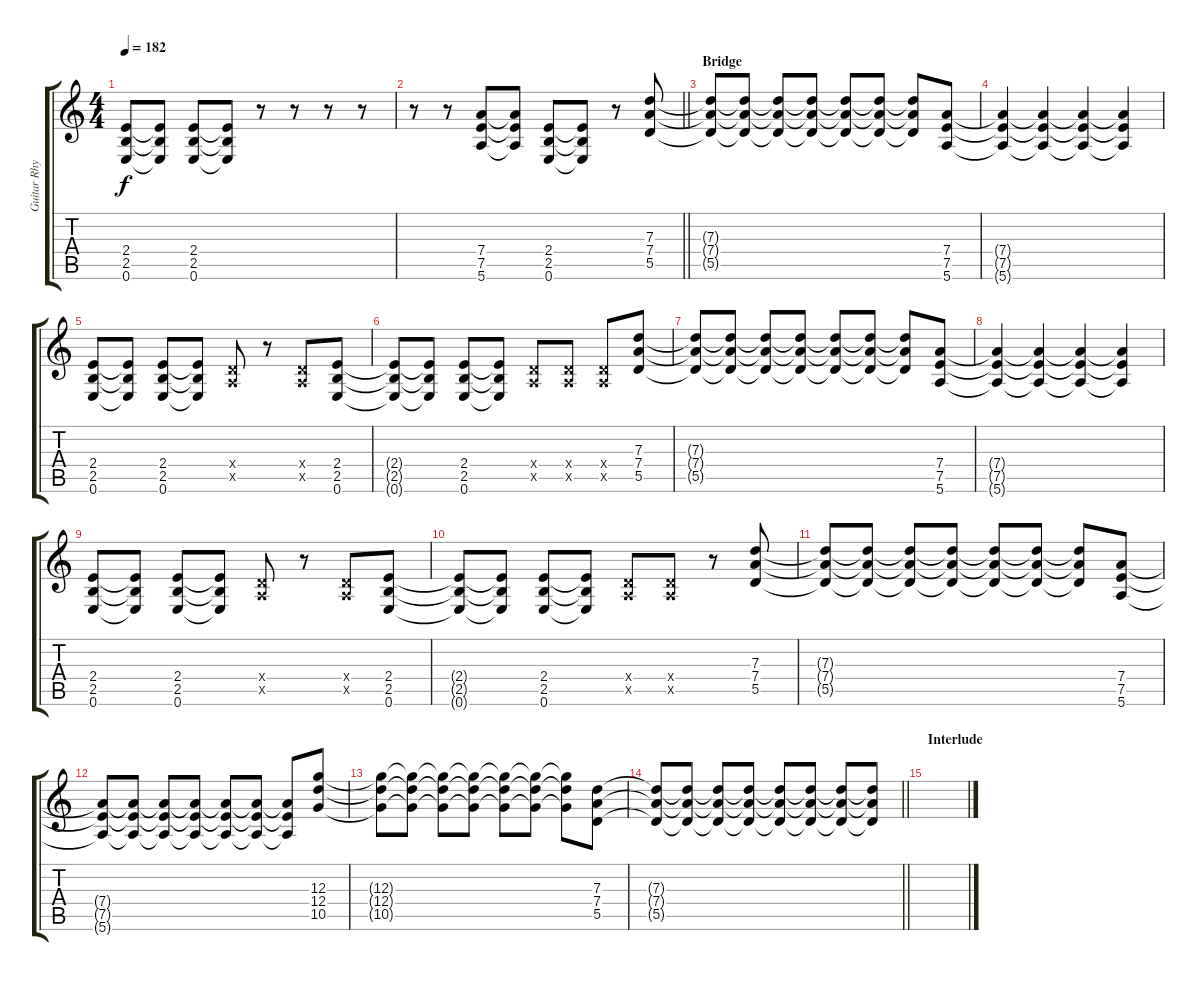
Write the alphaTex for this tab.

\track ("Guitar Rhythm" "Guitar Rhy") {instrument distortionguitar}
\staff {score tabs}
\tuning (E4 B3 G3 D3 A2 E2) {hide}
\ts (4 4)
\tempo 182
\clef g2
\ks c
(2.4 2.5 0.6).8{dy f} (2.4{t} 2.5{t} 0.6{t}).8 (2.4 2.5 0.6).8 (2.4{t} 2.5{t} 0.6{t}).8 r.8 r.8 r.8 r.8 |
\barLineRight lightlight
r.8 r.8 (7.4 7.5 5.6).8 (7.4{t} 7.5{t} 5.6{t}).8 (2.4 2.5 0.6).8 (2.4{t} 2.5{t} 0.6{t}).8 r.8 (7.3 7.4 5.5).8 |
\section ("" "Bridge")
(7.3{t} 7.4{t} 5.5{t}).8 (7.3{t} 7.4{t} 5.5{t}).8 (7.3{t} 7.4{t} 5.5{t}).8 (7.3{t} 7.4{t} 5.5{t}).8 (7.3{t} 7.4{t} 5.5{t}).8 (7.3{t} 7.4{t} 5.5{t}).8 (7.3{t} 7.4{t} 5.5{t}).8 (7.4 7.5 5.6).8 |
(7.4{t} 7.5{t} 5.6{t}).4 (7.4{t} 7.5{t} 5.6{t}).4 (7.4{t} 7.5{t} 5.6{t}).4 (7.4{t} 7.5{t} 5.6{t}).4 |
(2.4 2.5 0.6).8 (2.4{t} 2.5{t} 0.6{t}).8 (2.4 2.5 0.6).8 (2.4{t} 2.5{t} 0.6{t}).8 (0.4{x} 0.5{x}).8 r.8 (0.4{x} 0.5{x}).8 (2.4 2.5 0.6).8 |
(2.4{t} 2.5{t} 0.6{t}).8 (2.4{t} 2.5{t} 0.6{t}).8 (2.4 2.5 0.6).8 (2.4{t} 2.5{t} 0.6{t}).8 (0.4{x} 0.5{x}).8 (0.4{x} 0.5{x}).8 (0.4{x} 0.5{x}).8 (7.3 7.4 5.5).8 |
(7.3{t} 7.4{t} 5.5{t}).8 (7.3{t} 7.4{t} 5.5{t}).8 (7.3{t} 7.4{t} 5.5{t}).8 (7.3{t} 7.4{t} 5.5{t}).8 (7.3{t} 7.4{t} 5.5{t}).8 (7.3{t} 7.4{t} 5.5{t}).8 (7.3{t} 7.4{t} 5.5{t}).8 (7.4 7.5 5.6).8 |
(7.4{t} 7.5{t} 5.6{t}).4 (7.4{t} 7.5{t} 5.6{t}).4 (7.4{t} 7.5{t} 5.6{t}).4 (7.4{t} 7.5{t} 5.6{t}).4 |
(2.4 2.5 0.6).8 (2.4{t} 2.5{t} 0.6{t}).8 (2.4 2.5 0.6).8 (2.4{t} 2.5{t} 0.6{t}).8 (0.4{x} 0.5{x}).8 r.8 (0.4{x} 0.5{x}).8 (2.4 2.5 0.6).8 |
(2.4{t} 2.5{t} 0.6{t}).8 (2.4{t} 2.5{t} 0.6{t}).8 (2.4 2.5 0.6).8 (2.4{t} 2.5{t} 0.6{t}).8 (0.4{x} 0.5{x}).8 (0.4{x} 0.5{x}).8 r.8 (7.3 7.4 5.5).8 |
(7.3{t} 7.4{t} 5.5{t}).8 (7.3{t} 7.4{t} 5.5{t}).8 (7.3{t} 7.4{t} 5.5{t}).8 (7.3{t} 7.4{t} 5.5{t}).8 (7.3{t} 7.4{t} 5.5{t}).8 (7.3{t} 7.4{t} 5.5{t}).8 (7.3{t} 7.4{t} 5.5{t}).8 (7.4 7.5 5.6).8 |
(7.4{t} 7.5{t} 5.6{t}).8 (7.4{t} 7.5{t} 5.6{t}).8 (7.4{t} 7.5{t} 5.6{t}).8 (7.4{t} 7.5{t} 5.6{t}).8 (7.4{t} 7.5{t} 5.6{t}).8 (7.4{t} 7.5{t} 5.6{t}).8 (7.4{t} 7.5{t} 5.6{t}).8 (12.3 12.4 10.5).8 |
(12.3{t} 12.4{t} 10.5{t}).8 (12.3{t} 12.4{t} 10.5{t}).8 (12.3{t} 12.4{t} 10.5{t}).8 (12.3{t} 12.4{t} 10.5{t}).8 (12.3{t} 12.4{t} 10.5{t}).8 (12.3{t} 12.4{t} 10.5{t}).8 (12.3{t} 12.4{t} 10.5{t}).8 (7.3 7.4 5.5).8 |
\barLineRight lightlight
(7.3{t} 7.4{t} 5.5{t}).8 (7.3{t} 7.4{t} 5.5{t}).8 (7.3{t} 7.4{t} 5.5{t}).8 (7.3{t} 7.4{t} 5.5{t}).8 (7.3{t} 7.4{t} 5.5{t}).8 (7.3{t} 7.4{t} 5.5{t}).8 (7.3{t} 7.4{t} 5.5{t}).8 (7.3{t} 7.4{t} 5.5{t}).8 |
\section ("" "Interlude")
